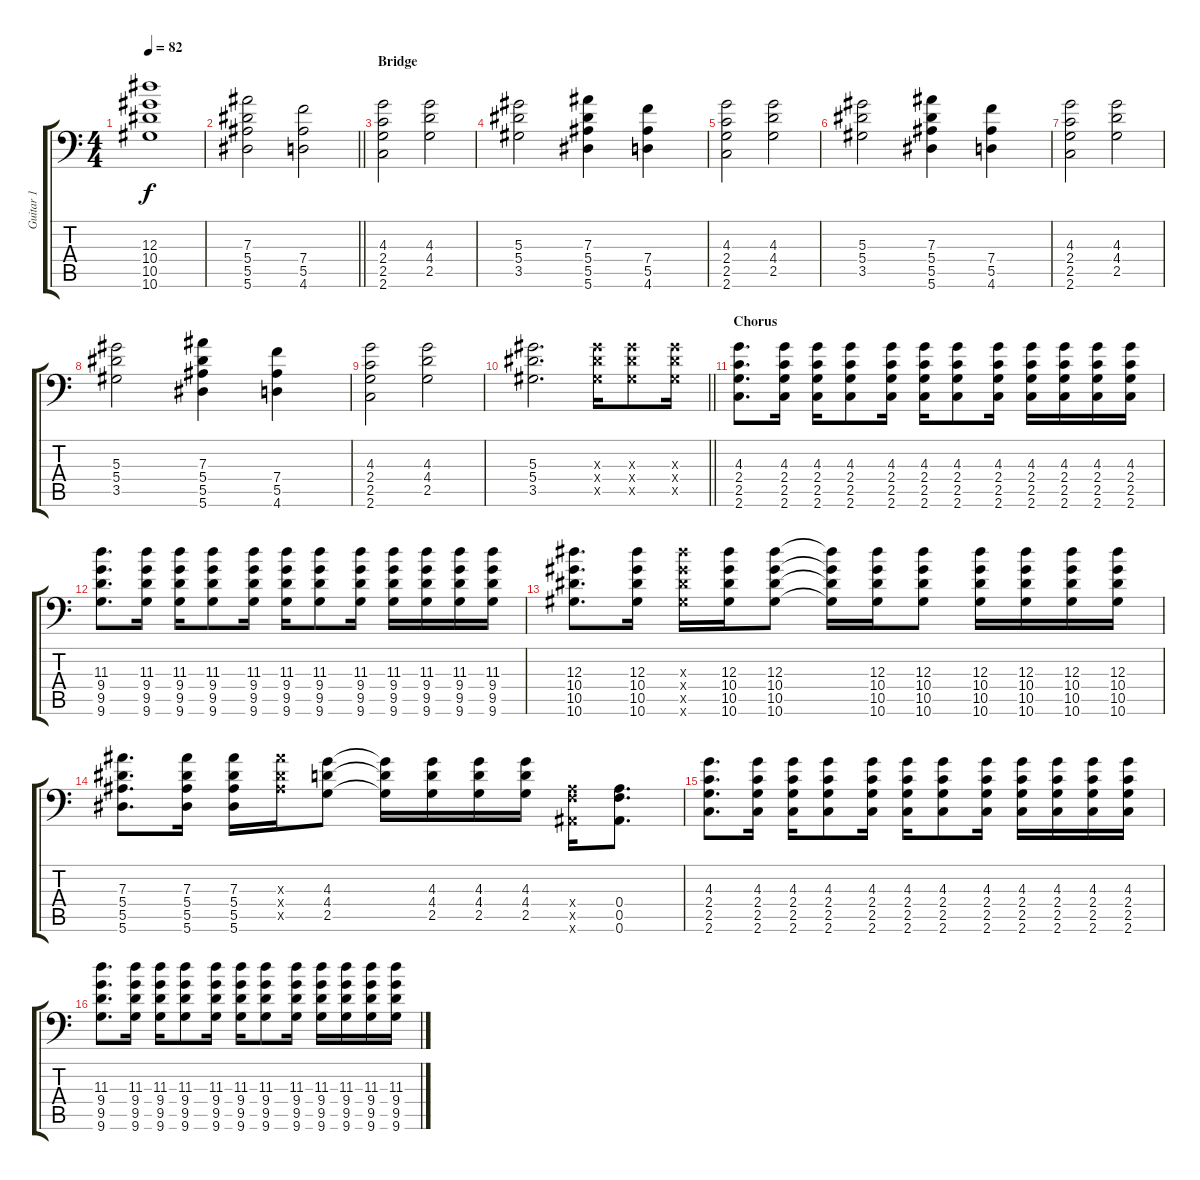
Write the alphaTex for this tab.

\track ("Guitar 1" "Guitar 1") {instrument distortionguitar}
\staff {score tabs}
\tuning (C4 G3 Eb3 Bb2 F2 Bb1) {hide}
\ts (4 4)
\tempo 82
\clef f4
\ks c
(12.3 10.4 10.5 10.6).1{dy f} |
\barLineRight lightlight
(7.3 5.4 5.5 5.6).2 (7.4 5.5 4.6).2 |
\section ("" "Bridge")
(4.3 2.4 2.5 2.6).2 (4.3 4.4 2.5).2 |
(5.3 5.4 3.5).2 (7.3 5.4 5.5 5.6).4 (7.4 5.5 4.6).4 |
(4.3 2.4 2.5 2.6).2 (4.3 4.4 2.5).2 |
(5.3 5.4 3.5).2 (7.3 5.4 5.5 5.6).4 (7.4 5.5 4.6).4 |
(4.3 2.4 2.5 2.6).2 (4.3 4.4 2.5).2 |
(5.3 5.4 3.5).2 (7.3 5.4 5.5 5.6).4 (7.4 5.5 4.6).4 |
(4.3 2.4 2.5 2.6).2 (4.3 4.4 2.5).2 |
\barLineRight lightlight
(5.3 5.4 3.5).2{d} (5.3{x} 5.4{x} 3.5{x}).16 (5.3{x} 5.4{x} 3.5{x}).8 (5.3{x} 5.4{x} 3.5{x}).16 |
\section ("" "Chorus")
(4.3 2.4 2.5 2.6).8{d} (4.3 2.4 2.5 2.6).16 (4.3 2.4 2.5 2.6).16 (4.3 2.4 2.5 2.6).8 (4.3 2.4 2.5 2.6).16 (4.3 2.4 2.5 2.6).16 (4.3 2.4 2.5 2.6).8 (4.3 2.4 2.5 2.6).16 (4.3 2.4 2.5 2.6).16 (4.3 2.4 2.5 2.6).16 (4.3 2.4 2.5 2.6).16 (4.3 2.4 2.5 2.6).16 |
(11.3 9.4 9.5 9.6).8{d} (11.3 9.4 9.5 9.6).16 (11.3 9.4 9.5 9.6).16 (11.3 9.4 9.5 9.6).8 (11.3 9.4 9.5 9.6).16 (11.3 9.4 9.5 9.6).16 (11.3 9.4 9.5 9.6).8 (11.3 9.4 9.5 9.6).16 (11.3 9.4 9.5 9.6).16 (11.3 9.4 9.5 9.6).16 (11.3 9.4 9.5 9.6).16 (11.3 9.4 9.5 9.6).16 |
(12.3 10.4 10.5 10.6).8{d} (12.3 10.4 10.5 10.6).16 (12.3{x} 10.4{x} 10.5{x} 10.6{x}).16 (12.3 10.4 10.5 10.6).16 (12.3 10.4 10.5 10.6).8 (12.3{t} 10.4{t} 10.5{t} 10.6{t}).16 (12.3 10.4 10.5 10.6).16 (12.3 10.4 10.5 10.6).8 (12.3 10.4 10.5 10.6).16 (12.3 10.4 10.5 10.6).16 (12.3 10.4 10.5 10.6).16 (12.3 10.4 10.5 10.6).16 |
(7.3 5.4 5.5 5.6).8{d} (7.3 5.4 5.5 5.6).16 (7.3 5.4 5.5 5.6).16 (7.3{x} 5.4{x} 5.5{x}).16 (4.3 4.4 2.5).8 (4.3{t} 4.4{t} 2.5{t}).16 (4.3 4.4 2.5).16 (4.3 4.4 2.5).16 (4.3 4.4 2.5).16 (0.4{x} 0.5{x} 0.6{x}).16 (0.4 0.5 0.6).8{d} |
(4.3 2.4 2.5 2.6).8{d} (4.3 2.4 2.5 2.6).16 (4.3 2.4 2.5 2.6).16 (4.3 2.4 2.5 2.6).8 (4.3 2.4 2.5 2.6).16 (4.3 2.4 2.5 2.6).16 (4.3 2.4 2.5 2.6).8 (4.3 2.4 2.5 2.6).16 (4.3 2.4 2.5 2.6).16 (4.3 2.4 2.5 2.6).16 (4.3 2.4 2.5 2.6).16 (4.3 2.4 2.5 2.6).16 |
(11.3 9.4 9.5 9.6).8{d} (11.3 9.4 9.5 9.6).16 (11.3 9.4 9.5 9.6).16 (11.3 9.4 9.5 9.6).8 (11.3 9.4 9.5 9.6).16 (11.3 9.4 9.5 9.6).16 (11.3 9.4 9.5 9.6).8 (11.3 9.4 9.5 9.6).16 (11.3 9.4 9.5 9.6).16 (11.3 9.4 9.5 9.6).16 (11.3 9.4 9.5 9.6).16 (11.3 9.4 9.5 9.6).16
